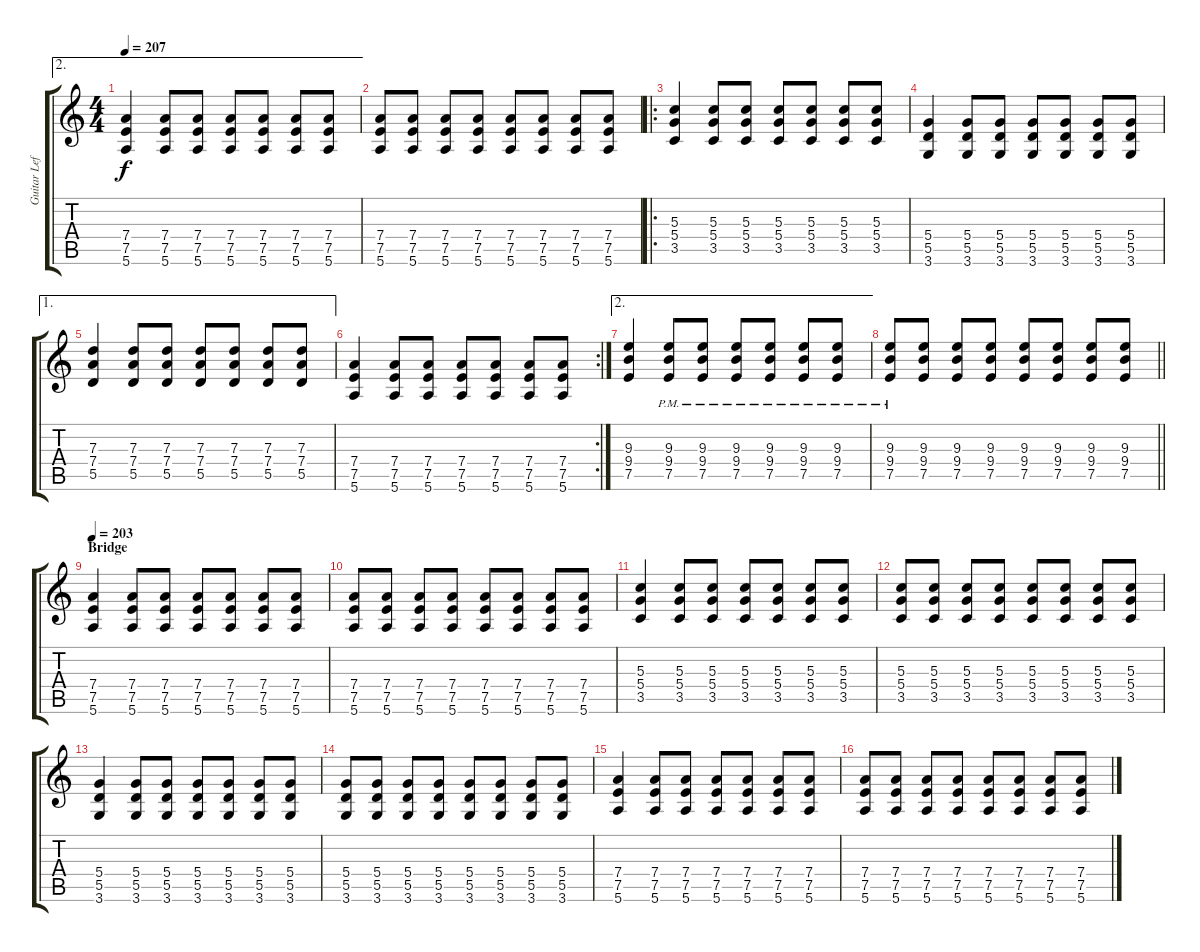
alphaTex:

\track ("Guitar Left" "Guitar Lef") {instrument distortionguitar}
\staff {score tabs}
\tuning (E4 B3 G3 D3 A2 E2) {hide}
\ae 2
\ts (4 4)
\tempo 207
\clef g2
\ks c
(7.4 7.5 5.6).4{dy f} (7.4 7.5 5.6).8 (7.4 7.5 5.6).8 (7.4 7.5 5.6).8 (7.4 7.5 5.6).8 (7.4 7.5 5.6).8 (7.4 7.5 5.6).8 |
(7.4 7.5 5.6).8 (7.4 7.5 5.6).8 (7.4 7.5 5.6).8 (7.4 7.5 5.6).8 (7.4 7.5 5.6).8 (7.4 7.5 5.6).8 (7.4 7.5 5.6).8 (7.4 7.5 5.6).8 |
\ro
(5.3 5.4 3.5).4 (5.3 5.4 3.5).8 (5.3 5.4 3.5).8 (5.3 5.4 3.5).8 (5.3 5.4 3.5).8 (5.3 5.4 3.5).8 (5.3 5.4 3.5).8 |
(5.4 5.5 3.6).4 (5.4 5.5 3.6).8 (5.4 5.5 3.6).8 (5.4 5.5 3.6).8 (5.4 5.5 3.6).8 (5.4 5.5 3.6).8 (5.4 5.5 3.6).8 |
\ae 1
(7.3 7.4 5.5).4 (7.3 7.4 5.5).8 (7.3 7.4 5.5).8 (7.3 7.4 5.5).8 (7.3 7.4 5.5).8 (7.3 7.4 5.5).8 (7.3 7.4 5.5).8 |
\rc 2
(7.4 7.5 5.6).4 (7.4 7.5 5.6).8 (7.4 7.5 5.6).8 (7.4 7.5 5.6).8 (7.4 7.5 5.6).8 (7.4 7.5 5.6).8 (7.4 7.5 5.6).8 |
\ae 2
(9.3 9.4 7.5).4 (9.3{pm} 9.4{pm} 7.5{pm}).8 (9.3{pm} 9.4{pm} 7.5{pm}).8 (9.3{pm} 9.4{pm} 7.5{pm}).8 (9.3{pm} 9.4{pm} 7.5{pm}).8 (9.3{pm} 9.4{pm} 7.5{pm}).8 (9.3{pm} 9.4{pm} 7.5{pm}).8 |
\barLineRight lightlight
(9.3{pm} 9.4{pm} 7.5{pm}).8 (9.3 9.4 7.5).8 (9.3 9.4 7.5).8 (9.3 9.4 7.5).8 (9.3 9.4 7.5).8 (9.3 9.4 7.5).8 (9.3 9.4 7.5).8 (9.3 9.4 7.5).8 |
\section ("" "Bridge")
\tempo 203
(7.4 7.5 5.6).4 (7.4 7.5 5.6).8 (7.4 7.5 5.6).8 (7.4 7.5 5.6).8 (7.4 7.5 5.6).8 (7.4 7.5 5.6).8 (7.4 7.5 5.6).8 |
(7.4 7.5 5.6).8 (7.4 7.5 5.6).8 (7.4 7.5 5.6).8 (7.4 7.5 5.6).8 (7.4 7.5 5.6).8 (7.4 7.5 5.6).8 (7.4 7.5 5.6).8 (7.4 7.5 5.6).8 |
(5.3 5.4 3.5).4 (5.3 5.4 3.5).8 (5.3 5.4 3.5).8 (5.3 5.4 3.5).8 (5.3 5.4 3.5).8 (5.3 5.4 3.5).8 (5.3 5.4 3.5).8 |
(5.3 5.4 3.5).8 (5.3 5.4 3.5).8 (5.3 5.4 3.5).8 (5.3 5.4 3.5).8 (5.3 5.4 3.5).8 (5.3 5.4 3.5).8 (5.3 5.4 3.5).8 (5.3 5.4 3.5).8 |
(5.4 5.5 3.6).4 (5.4 5.5 3.6).8 (5.4 5.5 3.6).8 (5.4 5.5 3.6).8 (5.4 5.5 3.6).8 (5.4 5.5 3.6).8 (5.4 5.5 3.6).8 |
(5.4 5.5 3.6).8 (5.4 5.5 3.6).8 (5.4 5.5 3.6).8 (5.4 5.5 3.6).8 (5.4 5.5 3.6).8 (5.4 5.5 3.6).8 (5.4 5.5 3.6).8 (5.4 5.5 3.6).8 |
(7.4 7.5 5.6).4 (7.4 7.5 5.6).8 (7.4 7.5 5.6).8 (7.4 7.5 5.6).8 (7.4 7.5 5.6).8 (7.4 7.5 5.6).8 (7.4 7.5 5.6).8 |
(7.4 7.5 5.6).8 (7.4 7.5 5.6).8 (7.4 7.5 5.6).8 (7.4 7.5 5.6).8 (7.4 7.5 5.6).8 (7.4 7.5 5.6).8 (7.4 7.5 5.6).8 (7.4 7.5 5.6).8
